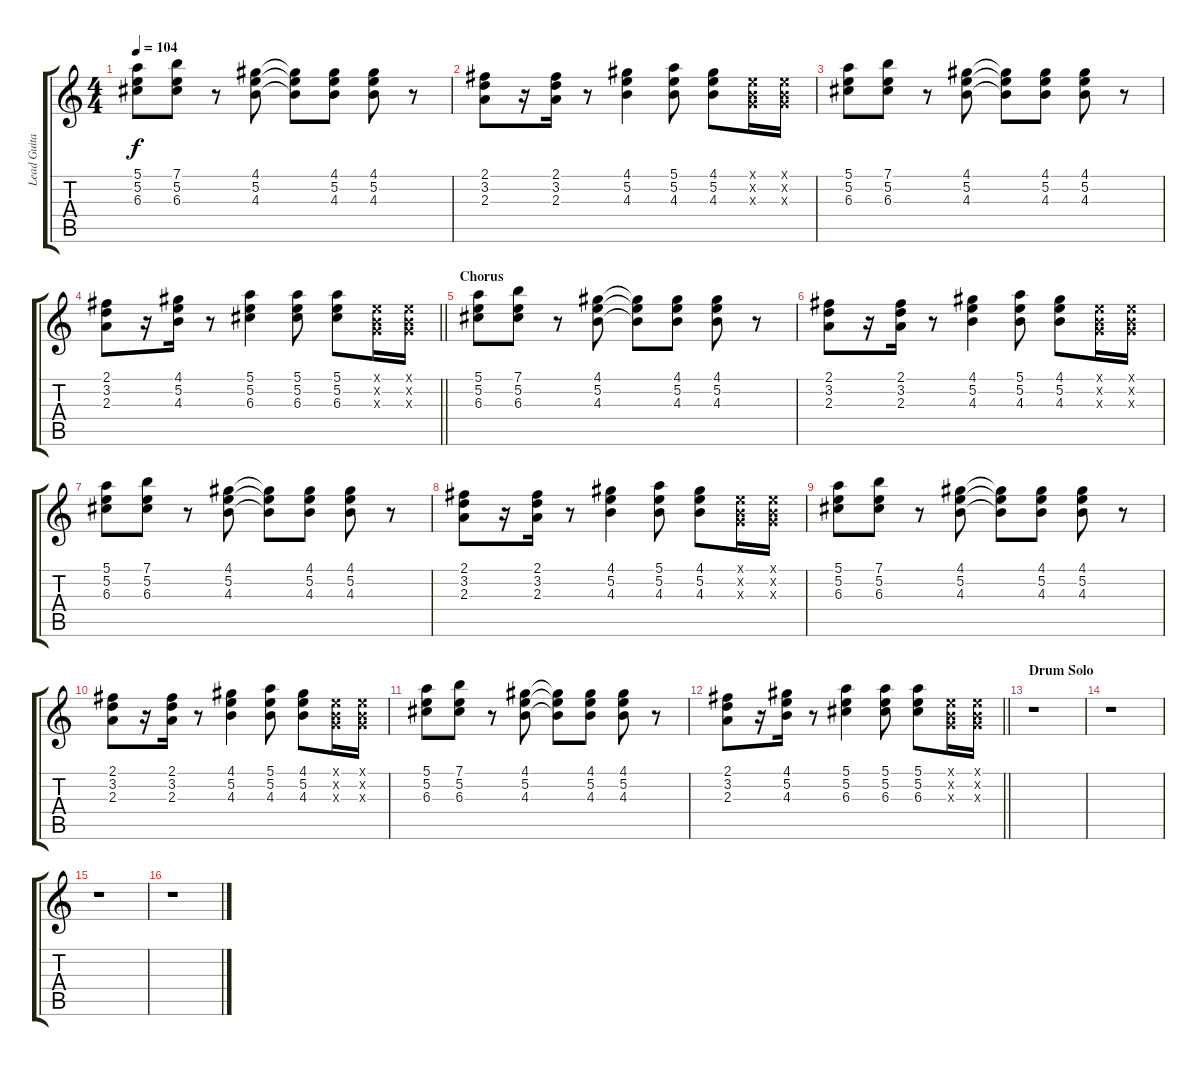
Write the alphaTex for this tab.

\track ("Lead Guitar" "Lead Guita") {instrument acousticguitarsteel}
\staff {score tabs}
\tuning (E4 B3 G3 D3 A2 E2) {hide}
\ts (4 4)
\tempo 104
\clef g2
\ks c
(5.1 5.2 6.3).8{dy f} (7.1 5.2 6.3).8 r.8 (4.1 5.2 4.3).8 (4.1{t} 5.2{t} 4.3{t}).8 (4.1 5.2 4.3).8 (4.1 5.2 4.3).8 r.8 |
(2.1 3.2 2.3).8 r.16 (2.1 3.2 2.3).16 r.8 (4.1 5.2 4.3).4 (5.1 5.2 4.3).8 (4.1 5.2 4.3).8 (0.1{x} 0.2{x} 0.3{x}).16 (0.1{x} 0.2{x} 0.3{x}).16 |
(5.1 5.2 6.3).8 (7.1 5.2 6.3).8 r.8 (4.1 5.2 4.3).8 (4.1{t} 5.2{t} 4.3{t}).8 (4.1 5.2 4.3).8 (4.1 5.2 4.3).8 r.8 |
\barLineRight lightlight
(2.1 3.2 2.3).8 r.16 (4.1 5.2 4.3).16 r.8 (5.1 5.2 6.3).4 (5.1 5.2 6.3).8 (5.1 5.2 6.3).8 (0.1{x} 0.2{x} 0.3{x}).16 (0.1{x} 0.2{x} 0.3{x}).16 |
\section ("" "Chorus")
(5.1 5.2 6.3).8 (7.1 5.2 6.3).8 r.8 (4.1 5.2 4.3).8 (4.1{t} 5.2{t} 4.3{t}).8 (4.1 5.2 4.3).8 (4.1 5.2 4.3).8 r.8 |
(2.1 3.2 2.3).8 r.16 (2.1 3.2 2.3).16 r.8 (4.1 5.2 4.3).4 (5.1 5.2 4.3).8 (4.1 5.2 4.3).8 (0.1{x} 0.2{x} 0.3{x}).16 (0.1{x} 0.2{x} 0.3{x}).16 |
(5.1 5.2 6.3).8 (7.1 5.2 6.3).8 r.8 (4.1 5.2 4.3).8 (4.1{t} 5.2{t} 4.3{t}).8 (4.1 5.2 4.3).8 (4.1 5.2 4.3).8 r.8 |
(2.1 3.2 2.3).8 r.16 (2.1 3.2 2.3).16 r.8 (4.1 5.2 4.3).4 (5.1 5.2 4.3).8 (4.1 5.2 4.3).8 (0.1{x} 0.2{x} 0.3{x}).16 (0.1{x} 0.2{x} 0.3{x}).16 |
(5.1 5.2 6.3).8 (7.1 5.2 6.3).8 r.8 (4.1 5.2 4.3).8 (4.1{t} 5.2{t} 4.3{t}).8 (4.1 5.2 4.3).8 (4.1 5.2 4.3).8 r.8 |
(2.1 3.2 2.3).8 r.16 (2.1 3.2 2.3).16 r.8 (4.1 5.2 4.3).4 (5.1 5.2 4.3).8 (4.1 5.2 4.3).8 (0.1{x} 0.2{x} 0.3{x}).16 (0.1{x} 0.2{x} 0.3{x}).16 |
(5.1 5.2 6.3).8 (7.1 5.2 6.3).8 r.8 (4.1 5.2 4.3).8 (4.1{t} 5.2{t} 4.3{t}).8 (4.1 5.2 4.3).8 (4.1 5.2 4.3).8 r.8 |
\barLineRight lightlight
(2.1 3.2 2.3).8 r.16 (4.1 5.2 4.3).16 r.8 (5.1 5.2 6.3).4 (5.1 5.2 6.3).8 (5.1 5.2 6.3).8 (0.1{x} 0.2{x} 0.3{x}).16 (0.1{x} 0.2{x} 0.3{x}).16 |
\section ("" "Drum Solo")
r.1 |
r.1 |
r.1 |
r.1
